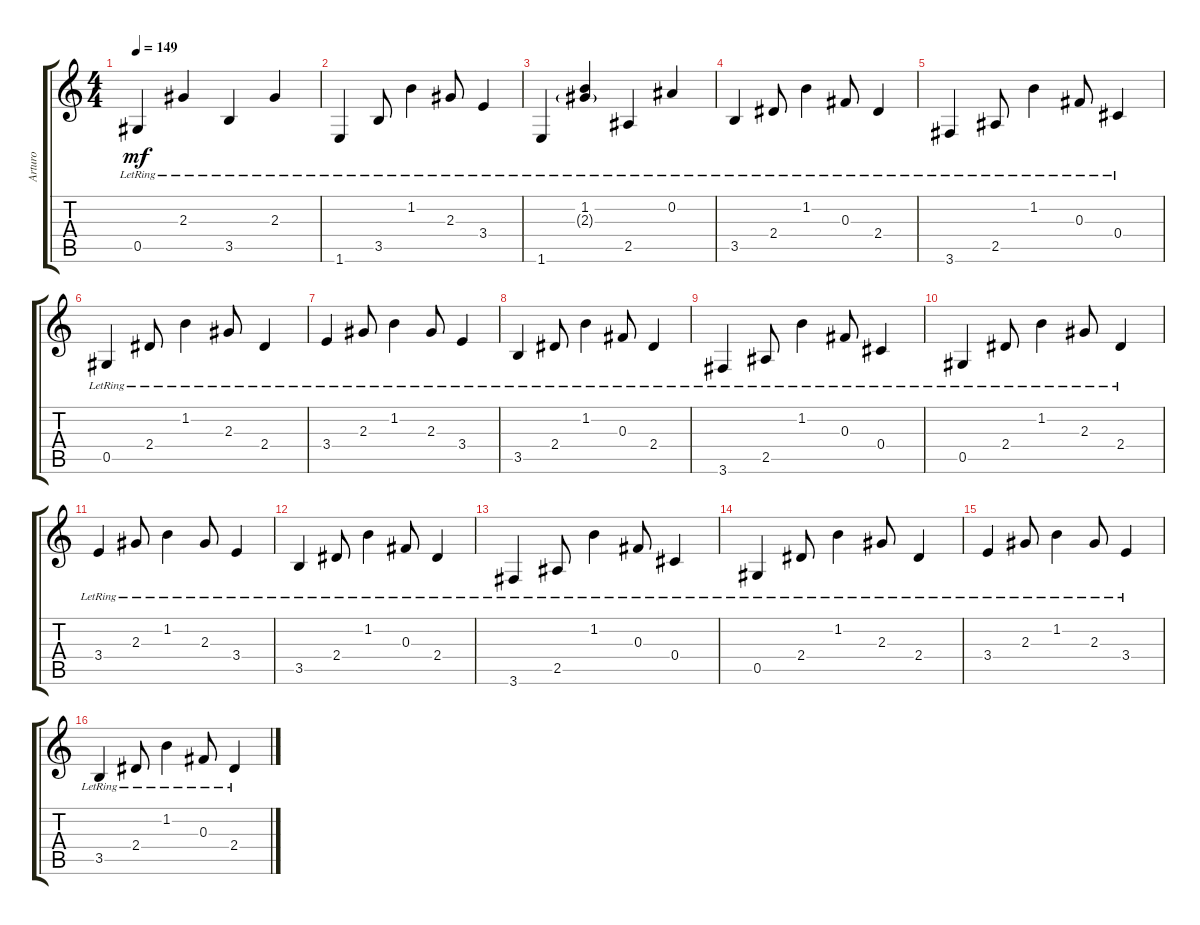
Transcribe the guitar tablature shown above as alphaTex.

\track ("Arturo" "Arturo") {instrument distortionguitar}
\staff {score tabs}
\tuning (Eb4 Bb3 Gb3 Db3 Ab2 Eb2) {hide}
\ts (4 4)
\tempo 149
\clef g2
\ks c
0.5{lr}.4{dy mf} 2.3{lr}.4 3.5{lr}.4 2.3{lr}.4 |
1.6{lr}.4 3.5{lr}.8 1.2{lr}.4 2.3{lr}.8 3.4{lr}.4 |
1.6{lr}.4 (1.2{lr} 2.3{g lr}).4 2.5{lr}.4 0.2{lr}.4 |
3.5{lr}.4 2.4{lr}.8 1.2{lr}.4 0.3{lr}.8 2.4{lr}.4 |
3.6{lr}.4 2.5{lr}.8 1.2{lr}.4 0.3{lr}.8 0.4{lr}.4 |
0.5{lr}.4 2.4{lr}.8 1.2{lr}.4 2.3{lr}.8 2.4{lr}.4 |
3.4{lr}.4 2.3{lr}.8 1.2{lr}.4 2.3{lr}.8 3.4{lr}.4 |
3.5{lr}.4 2.4{lr}.8 1.2{lr}.4 0.3{lr}.8 2.4{lr}.4 |
3.6{lr}.4 2.5{lr}.8 1.2{lr}.4 0.3{lr}.8 0.4{lr}.4 |
0.5{lr}.4 2.4{lr}.8 1.2{lr}.4 2.3{lr}.8 2.4{lr}.4 |
3.4{lr}.4 2.3{lr}.8 1.2{lr}.4 2.3{lr}.8 3.4{lr}.4 |
3.5{lr}.4 2.4{lr}.8 1.2{lr}.4 0.3{lr}.8 2.4{lr}.4 |
3.6{lr}.4 2.5{lr}.8 1.2{lr}.4 0.3{lr}.8 0.4{lr}.4 |
0.5{lr}.4 2.4{lr}.8 1.2{lr}.4 2.3{lr}.8 2.4{lr}.4 |
3.4{lr}.4 2.3{lr}.8 1.2{lr}.4 2.3{lr}.8 3.4{lr}.4 |
3.5{lr}.4 2.4{lr}.8 1.2{lr}.4 0.3{lr}.8 2.4{lr}.4
